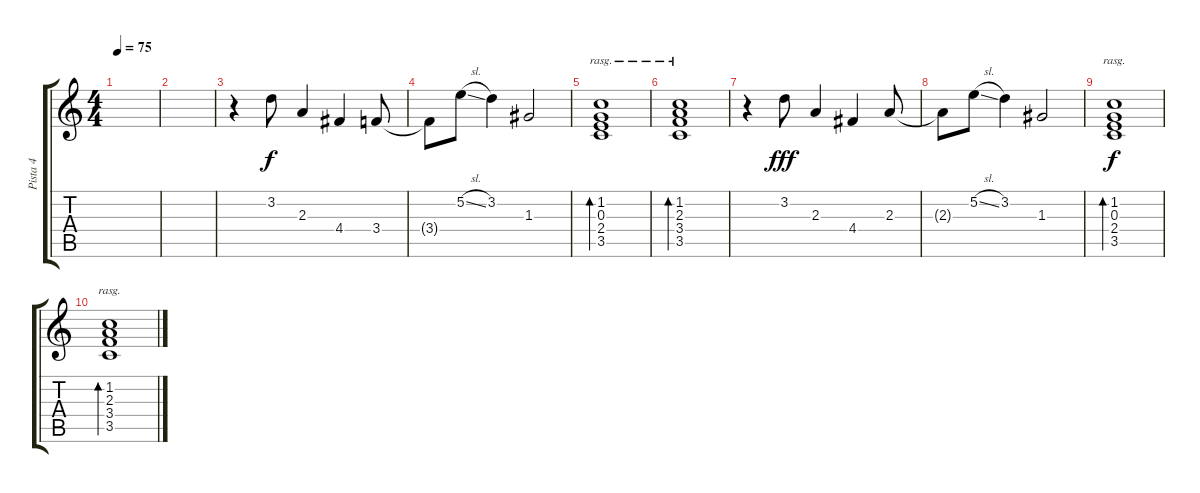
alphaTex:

\track ("Pista 4" "Pista 4") {instrument acousticguitarsteel}
\staff {score tabs}
\tuning (E4 B3 G3 D3 A2 E2) {hide}
\ts (4 4)
\tempo 75
\clef g2
\ks c
|
|
r.4 3.2.8 2.3.4 4.4.4 3.4.8 |
3.4{t}.8 5.2{sl}.8 3.2.4 1.3.2 |
(1.2 0.3 2.4 3.5).1{bd 240 rasg ii dy f} |
(1.2 2.3 3.4 3.5).1{bd 240 rasg ii} |
r.4 3.2.8{dy fff} 2.3.4 4.4.4 2.3.8 |
2.3{t}.8 5.2{sl}.8 3.2.4 1.3.2 |
(1.2 0.3 2.4 3.5).1{bd 480 rasg ii dy f} |
(1.2 2.3 3.4 3.5).1{bd 480 rasg ii}
